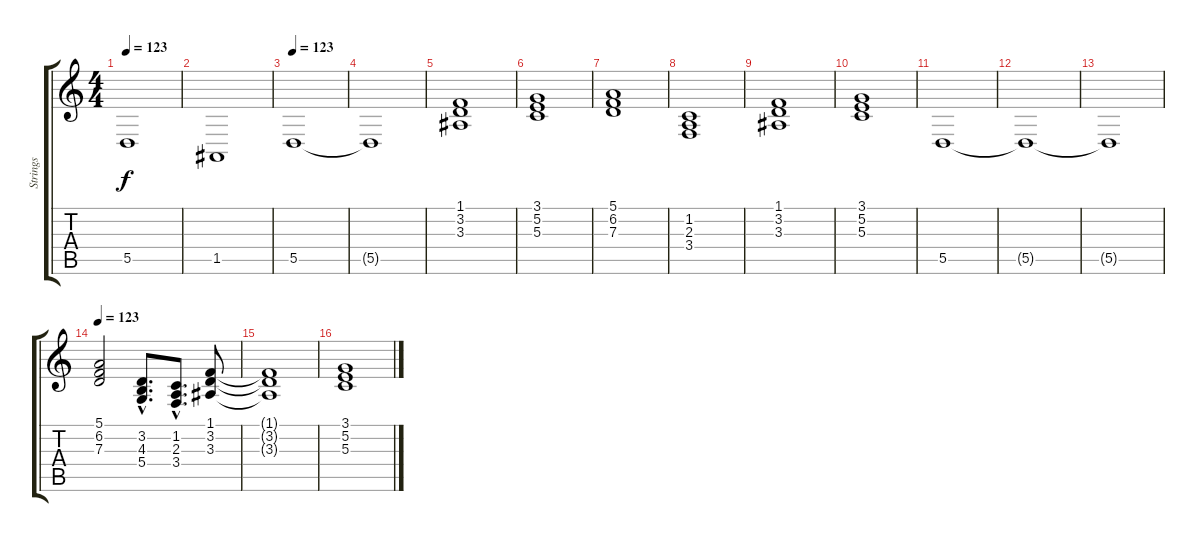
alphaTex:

\track ("Strings" "Strings") {instrument stringensemble1}
\staff {score tabs}
\tuning (E4 B3 G3 D3 A2 E2) {hide}
\ts (4 4)
\tempo 123
\clef g2
\ks c
5.5{t}.1{dy f} |
1.5.1 |
\tempo 123
5.5.1 |
5.5{t}.1 |
(1.1 3.2 3.3).1{volume 10 instrument stringensemble1} |
(3.1 5.2 5.3).1 |
(5.1 6.2 7.3).1 |
(1.2 2.3 3.4).1 |
(1.1 3.2 3.3).1 |
(3.1 5.2 5.3).1 |
5.5.1 |
5.5{t}.1 |
5.5{t}.1 |
\tempo 123
(5.1 6.2 7.3).2{volume 10} (3.2{hac} 4.3{hac} 5.4{hac}).8{d} (1.2{hac} 2.3{hac} 3.4{hac}).8{d} (1.1 3.2 3.3).8 |
(1.1{t} 3.2{t} 3.3{t}).1 |
(3.1 5.2 5.3).1
